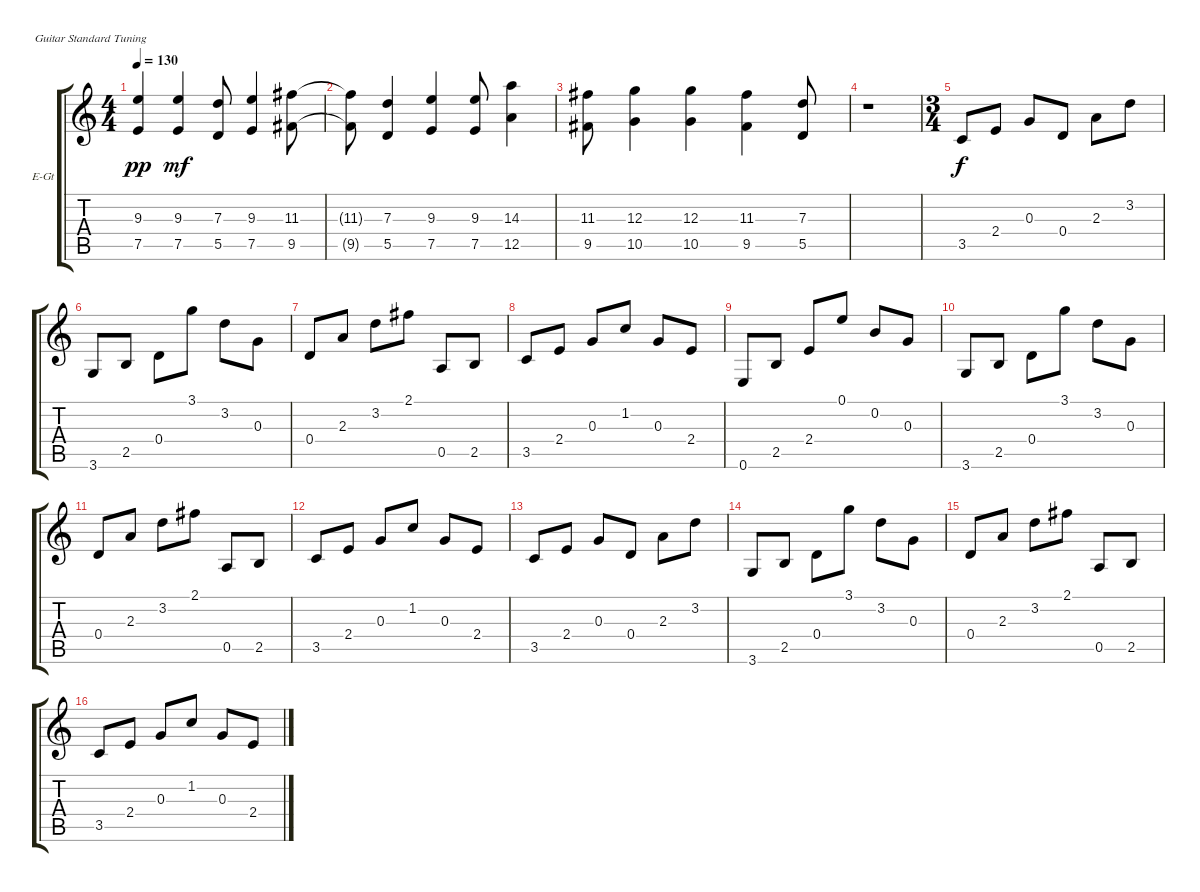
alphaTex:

\defaultSystemsLayout 4
\bracketExtendMode groupsimilarinstruments
\firstSystemTrackNameOrientation horizontal
\otherSystemsTrackNameOrientation horizontal
\chordDiagramsInScore
\track ("Clean Electric Guitar" "E-Gt") {instrument electricguitarclean}
\staff {score tabs}
\tuning (E4 B3 G3 D3 A2 E2)
\ts (4 4)
\tempo 130
\clef g2
\ks c
(7.5 9.3).4{dy pp} (7.5 9.3).4{dy mf} (5.5 7.3).8 (7.5 9.3).4 (9.5 11.3).8 |
(9.5{t} 11.3{t}).8 (7.3 5.5).4 (7.5 9.3).4 (7.5 9.3).8 (12.5 14.3).4 |
(11.3 9.5).8 (10.5 12.3).4 (12.3 10.5).4 (9.5 11.3).4 (5.5 7.3).8 |
\scale
0.25 r.1 |
\ts (3 4)
\scale
0.38796 3.5.8{dy f} 2.4.8 0.3.8 0.4.8 2.3.8 3.2.8 |
\scale
0.204013 3.6.8 2.5.8 0.4.8 3.1.8 3.2.8 0.3.8 |
\scale
0.204013 0.4.8 2.3.8 3.2.8 2.1.8 0.5.8 2.5.8 |
\scale
0.204013 3.5.8 2.4.8 0.3.8 1.2.8 0.3.8 2.4.8 |
\scale
0.25 0.6.8 2.5.8 2.4.8 0.1.8 0.2.8 0.3.8 |
\scale
0.25 3.6.8 2.5.8 0.4.8 3.1.8 3.2.8 0.3.8 |
\scale
0.25 0.4.8 2.3.8 3.2.8 2.1.8 0.5.8 2.5.8 |
\scale
0.25 3.5.8 2.4.8 0.3.8 1.2.8 0.3.8 2.4.8 |
\scale
0.25 3.5.8 2.4.8 0.3.8 0.4.8 2.3.8 3.2.8 |
\scale
0.25 3.6.8 2.5.8 0.4.8 3.1.8 3.2.8 0.3.8 |
\scale
0.25 0.4.8 2.3.8 3.2.8 2.1.8 0.5.8 2.5.8 |
\scale
0.25 3.5.8 2.4.8 0.3.8 1.2.8 0.3.8 2.4.8
